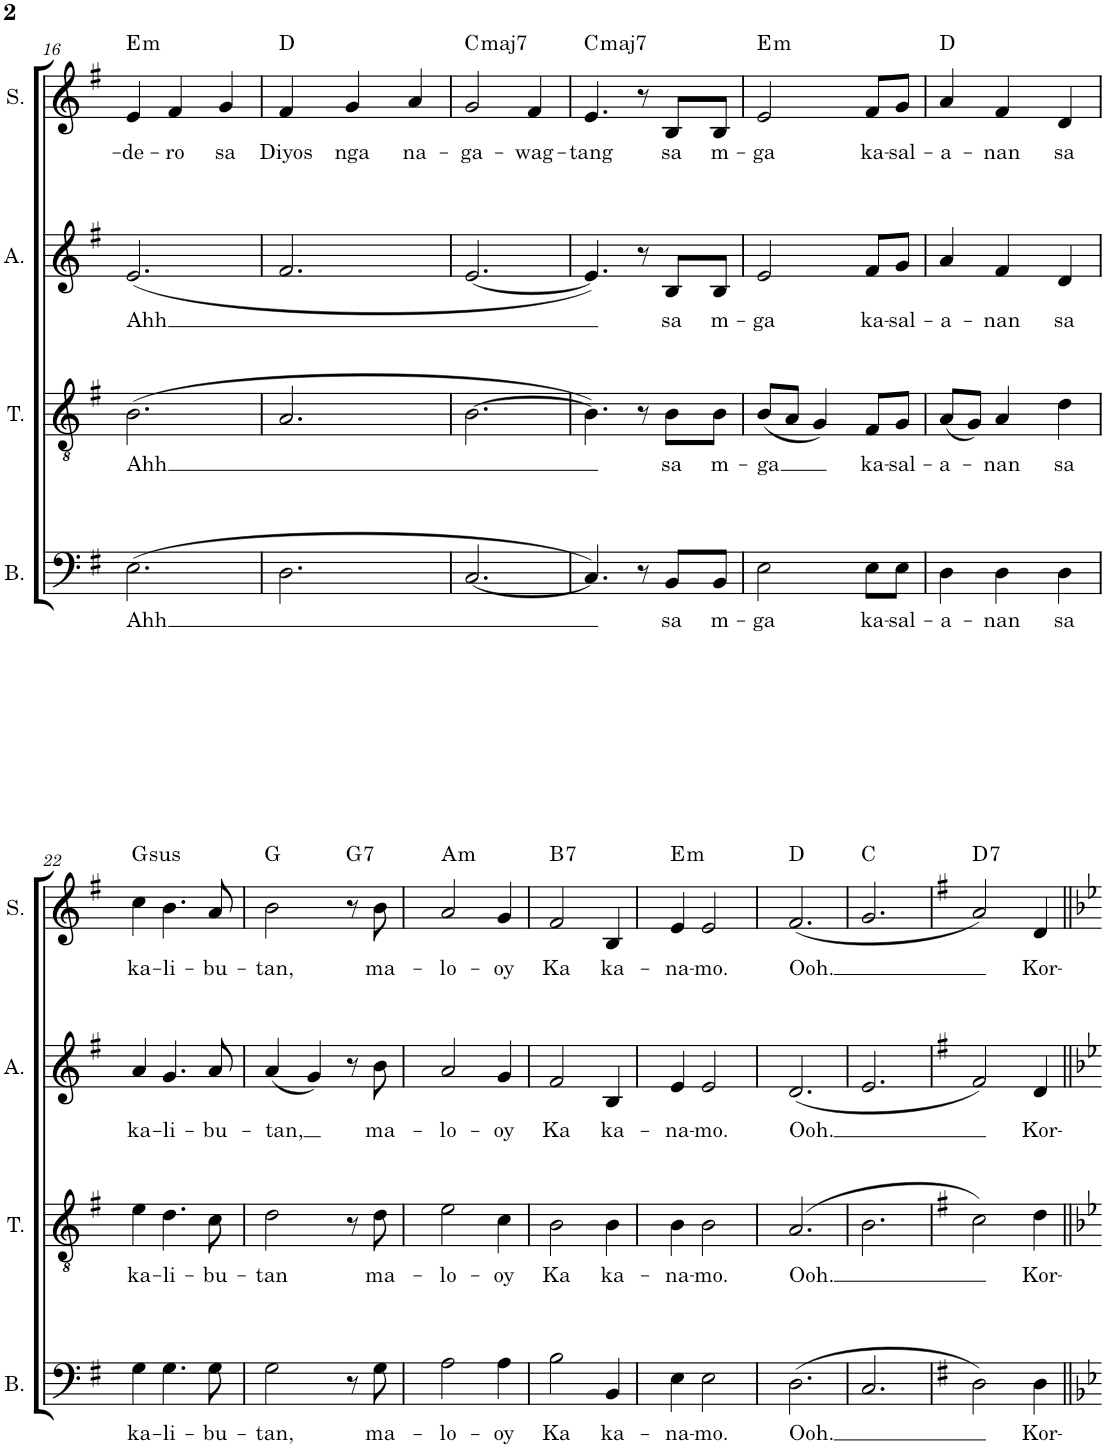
**kern	**text	**kern	**text	**kern	**text	**kern	**text	**harte
*part4	*part4	*part3	*part3	*part2	*part2	*part1	*part1	*part1
*staff4	*staff4	*staff3	*staff3	*staff2	*staff2	*staff1	*staff1	*
*I"Bass	*	*I"Tenor	*	*I"Alto	*	*I"Soprano	*	*
*I'B.	*	*I'T.	*	*I'A.	*	*I'S.	*	*
!!LO:PB:g=z
*clefF4	*	*clefGv2	*	*clefG2	*	*clefG2	*	*
*k[f#]	*	*k[f#]	*	*k[f#]	*	*k[f#]	*	*
*M3/4	*	*M3/4	*	*M3/4	*	*M3/4	*	*
=16	=16	=16	=16	=16	=16	=16	=16	=16
!	!LO:LY:b	!	!LO:LY:b	!	!LO:LY:b	!	!LO:LY:b	!LO:H:kt=m
(2.E\	Ahh	(2.B\	Ahh	(2.e/	Ahh	4e/	-de-	E:min
!	!	!	!	!	!	!	!LO:LY:b	!
.	.	.	.	.	.	4f#/	-ro	.
!	!	!	!	!	!	!	!LO:LY:b	!
.	.	.	.	.	.	4g/	sa	.
=17	=17	=17	=17	=17	=17	=17	=17	=17
!	!	!	!	!	!	!	!LO:LY:b	!
2.D\	.	2.A/	.	2.f#/	.	4f#/	Diyos	D:maj
!	!	!	!	!	!	!	!LO:LY:b	!
.	.	.	.	.	.	4g/	nga	.
!	!	!	!	!	!	!	!LO:LY:b	!
.	.	.	.	.	.	4a/	na-	.
=18	=18	=18	=18	=18	=18	=18	=18	=18
!	!	!	!	!	!	!	!LO:LY:b	!LO:H:kt=maj7
[2.C/	.	[2.B\	.	[2.e/	.	2g/	-ga-	C:maj7
!	!	!	!	!	!	!	!LO:LY:b	!
.	.	.	.	.	.	4f#/	-wag-	.
=19	=19	=19	=19	=19	=19	=19	=19	=19
!	!	!	!	!	!	!	!LO:LY:b	!LO:H:kt=maj7
4.C/])	.	4.B\])	.	4.e/])	.	4.e/	-tang	C:maj7
8r	.	8r	.	8r	.	8r	.	.
!	!LO:LY:b	!	!LO:LY:b	!	!LO:LY:b	!	!LO:LY:b	!
8BB/L	sa	8B\L	sa	8B/L	sa	8B/L	sa	.
!	!LO:LY:b	!	!LO:LY:b	!	!LO:LY:b	!	!LO:LY:b	!
8BB/J	m-	8B\J	m-	8B/J	m-	8B/J	m-	.
=20	=20	=20	=20	=20	=20	=20	=20	=20
!	!LO:LY:b	!	!LO:LY:b	!	!LO:LY:b	!	!LO:LY:b	!LO:H:kt=m
2E\	-ga	(8B/L	-ga	2e/	-ga	2e/	-ga	E:min
.	.	8A/J	.	.	.	.	.	.
.	.	4G/)	.	.	.	.	.	.
!	!LO:LY:b	!	!LO:LY:b	!	!LO:LY:b	!	!LO:LY:b	!
8E\L	ka-	8F#/L	ka-	8f#/L	ka-	8f#/L	ka-	.
!	!LO:LY:b	!	!LO:LY:b	!	!LO:LY:b	!	!LO:LY:b	!
8E\J	-sal-	8G/J	-sal-	8g/J	-sal-	8g/J	-sal-	.
=21	=21	=21	=21	=21	=21	=21	=21	=21
!	!LO:LY:b	!	!LO:LY:b	!	!LO:LY:b	!	!LO:LY:b	!
4D\	-a-	(8A/L	-a-	4a/	-a-	4a/	-a-	D:maj
.	.	8G/J)	.	.	.	.	.	.
!	!LO:LY:b	!	!LO:LY:b	!	!LO:LY:b	!	!LO:LY:b	!
4D\	-nan	4A/	-nan	4f#/	-nan	4f#/	-nan	.
!	!LO:LY:b	!	!LO:LY:b	!	!LO:LY:b	!	!LO:LY:b	!
4D\	sa	4d\	sa	4d/	sa	4d/	sa	.
!!LO:LB:g=z
=22	=22	=22	=22	=22	=22	=22	=22	=22
!	!LO:LY:b	!	!LO:LY:b	!	!LO:LY:b	!	!LO:LY:b	!LO:H:kt=sus
4G\	ka-	4e\	ka-	4a/	ka-	4cc\	ka-	G:sus4
!	!LO:LY:b	!	!LO:LY:b	!	!LO:LY:b	!	!LO:LY:b	!
4.G\	-li-	4.d\	-li-	4.g/	-li-	4.b\	-li-	.
!	!LO:LY:b	!	!LO:LY:b	!	!LO:LY:b	!	!LO:LY:b	!
8G\	-bu-	8c\	-bu-	8a/	-bu-	8a/	-bu-	.
=23	=23	=23	=23	=23	=23	=23	=23	=23
!	!LO:LY:b	!	!LO:LY:b	!	!LO:LY:b	!	!LO:LY:b	!
2G\	-tan,	2d\	-tan	(4a/	-tan,	2b\	-tan,	G:maj
.	.	.	.	4g/)	.	.	.	.
!	!	!	!	!	!	!	!	!LO:H:kt=7
8r	.	8r	.	8r	.	8r	.	G:7
!	!LO:LY:b	!	!LO:LY:b	!	!LO:LY:b	!	!LO:LY:b	!
8G\	ma-	8d\	ma-	8b\	ma-	8b\	ma-	.
=24	=24	=24	=24	=24	=24	=24	=24	=24
!	!LO:LY:b	!	!LO:LY:b	!	!LO:LY:b	!	!LO:LY:b	!LO:H:kt=m
2A\	-lo-	2e\	-lo-	2a/	-lo-	2a/	-lo-	A:min
!	!LO:LY:b	!	!LO:LY:b	!	!LO:LY:b	!	!LO:LY:b	!
4A\	-oy	4c\	-oy	4g/	-oy	4g/	-oy	.
=25	=25	=25	=25	=25	=25	=25	=25	=25
!	!LO:LY:b	!	!LO:LY:b	!	!LO:LY:b	!	!LO:LY:b	!LO:H:kt=7
2B\	Ka	2B\	Ka	2f#/	Ka	2f#/	Ka	B:7
!	!LO:LY:b	!	!LO:LY:b	!	!LO:LY:b	!	!LO:LY:b	!
4BB/	ka-	4B\	ka-	4B/	ka-	4B/	ka-	.
=26	=26	=26	=26	=26	=26	=26	=26	=26
!	!LO:LY:b	!	!LO:LY:b	!	!LO:LY:b	!	!LO:LY:b	!LO:H:kt=m
4E\	-na-	4B\	-na-	4e/	-na-	4e/	-na-	E:min
!	!LO:LY:b	!	!LO:LY:b	!	!LO:LY:b	!	!LO:LY:b	!
2E\	-mo.	2B\	-mo.	2e/	-mo.	2e/	-mo.	.
=27	=27	=27	=27	=27	=27	=27	=27	=27
!	!LO:LY:b	!	!LO:LY:b	!	!LO:LY:b	!	!LO:LY:b	!
(2.D\	Ooh.	(2.A/	Ooh.	(2.d/	Ooh.	(2.f#/	Ooh.	D:maj
=28	=28	=28	=28	=28	=28	=28	=28	=28
2.C/	.	2.B\	.	2.e/	.	2.g/	.	C:maj
=29	=29	=29	=29	=29	=29	=29	=29	=29
*k[f#]	*	*k[f#]	*	*k[f#]	*	*k[f#]	*	*
!	!	!	!	!	!	!	!	!LO:H:kt=7
2D\)	.	2c\)	.	2f#/)	.	2a/)	.	D:7
!	!LO:LY:b	!	!LO:LY:b	!	!LO:LY:b	!	!LO:LY:b	!
4D\	Kor-	4d\	Kor-	4d/	Kor-	4d/	Kor-	.
=||	=||	=||	=||	=||	=||	=||	=||	=||
*-	*-	*-	*-	*-	*-	*-	*-	*-
